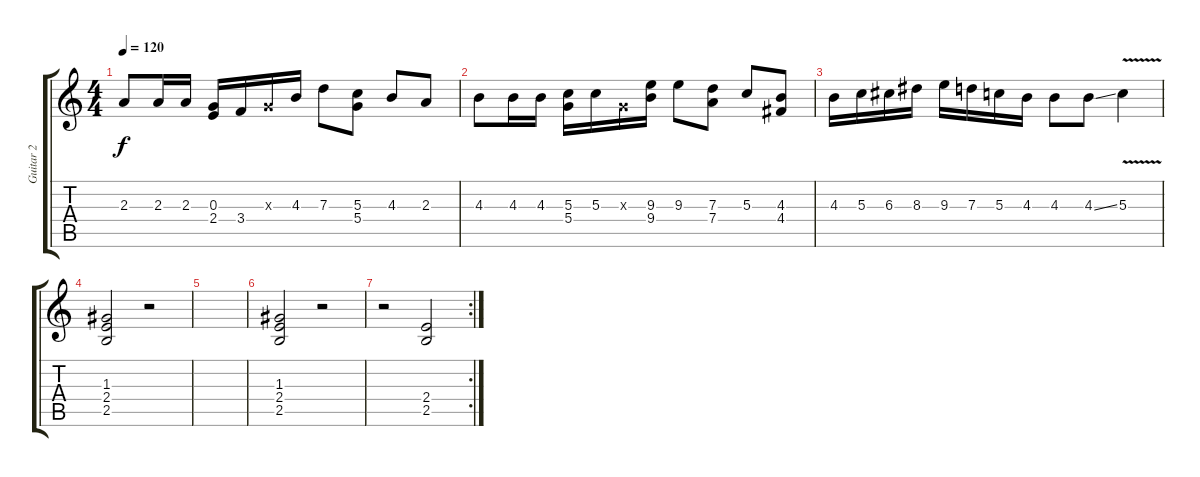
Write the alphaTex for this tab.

\track ("Guitar 2" "Guitar 2") {instrument acousticguitarnylon}
\staff {score tabs}
\tuning (E4 B3 G3 D3 A2 E2) {hide}
\ts (4 4)
\tempo 120
\clef g2
\ks c
2.3.8{dy f} 2.3.16 2.3.16 (0.3 2.4).16 3.4.16 0.3{x}.16 4.3.16 7.3.8 (5.3 5.4).8 4.3.8 2.3.8 |
4.3.8 4.3.16 4.3.16 (5.3 5.4).16 5.3.16 0.3{x}.16 (9.3 9.4).16 9.3.8 (7.3 7.4).8 5.3.8 (4.3 4.4).8 |
4.3.16 5.3.16 6.3.16 8.3.16 9.3.16 7.3.16 5.3.16 4.3.16 4.3.8 4.3{ss}.8 5.3{v}.4 |
(1.3 2.4 2.5).2 r.2 |
|
(1.3 2.4 2.5).2 r.2 |
\rc 2
r.2 (2.4 2.5).2
